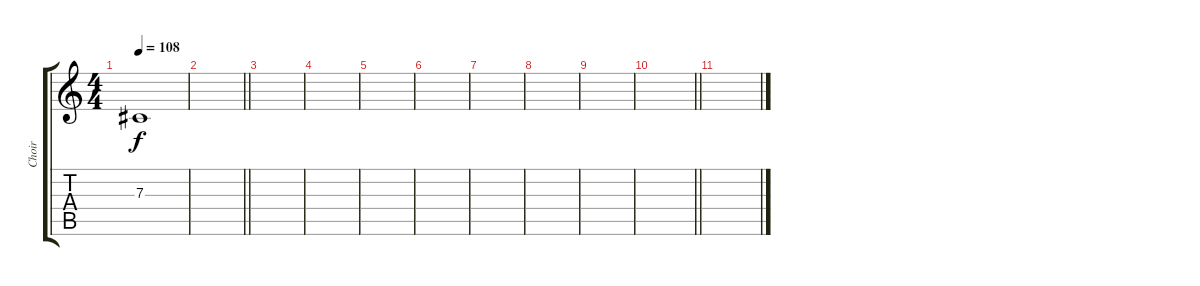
\track ("Choir" "Choir") {instrument choiraahs}
\staff {score tabs}
\tuning (Eb4 Bb3 Gb3 Db3 Ab2 Db2) {hide}
\ts (4 4)
\section ("" "")
\tempo 108
\clef g2
\ks c
7.3{t}.1{dy f} |
\barLineRight lightlight
|
\section ("" "")
|
|
|
|
|
|
|
\barLineRight lightlight
|
\section ("" "")
